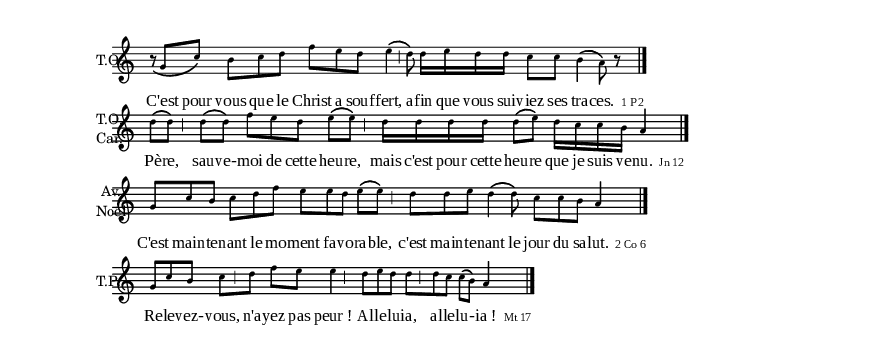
\version "2.10.0"
\include "definitions.ly"

%\markup { psaume 68}

\relative a' { 
	\new Staff {
		\cadenzaOn
		\set Staff.instrumentName = \markup{ \center-align {T.O.} }

		\times 2/3 { r8_\( g[ c\)] } \times 2/3 { b[ c  d] } 
		\ifIndent
		\times 2/3 { f[ e  d] } \times 2/3 { e4\(  \cesure d8\) } d16[ e d d] c8[ c]
		\stemDown
		\times 2/3 { b4\( a8\) } r

		
		
		\endBar
	}

	\addlyrics {
		C'est pour vous que le Christ a souf -- fert, a -- fin que vous sui -- viez ses tra -- ces.
		\markup { \citation #"1 P 2" } }
	
	
}
\relative a' { 
	\new Staff {
		\cadenzaOn
		\set Staff.instrumentName = \markup{ \center-align {T.O. Car.} }
		
		d8[\( d\)] \cesure \pespace d[\( d\)] \times 2/3 { f[ e  d] } e[\( e\)]
		\cesure \pespace d16[ d d d] d8[\( e\)] d16[ c c b] a4
		
		
		
		\endBar
	}

	\addlyrics {
		Pè -- re, sau -- ve- -- moi de cette heu -- re, mais c'est pour cette heu -- re que je suis ve -- nu.
		\markup { \citation #"Jn 12" } }
	
	
}

\relative a' { 
	\new Staff {
		\cadenzaOn
		\set Staff.instrumentName = \markup{ \center-align {Av. Noël} }
		
		\times 2/3 {g8[ c b]} \times 2/3 { c[ d  f] } \times 2/3 { e[ e  d] } e[\( e]\) \cesure \pespace \times 2/3 { d[ d e] } \times 2/3 {d4\(  d8\) } \times 2/3 { c[ c  b] } a4

		
		
		\endBar
	}

	\addlyrics {
		C'est main -- te -- nant le mo -- ment fa -- vo -- ra -- ble, c'est main -- te -- nant le jour du sa -- lut.
		\markup { \citation #"2 Co 6" } }
	
	
}

\relative a' { 
	\new Staff {
		\cadenzaOn
		\set Staff.instrumentName = \markup{ \center-align { T.P. } }
		
		\times 2/3 {g8[ c b]} c[ \cesure\pespace  d] f[ e] e4
		\cesure \pespace \times 2/3 {d8[ e d]} \times 2/3 { d[ \cesure  \pespace d c] } c[\( b\)] a4
		
		
		
		\endBar
	}

	\addlyrics {
		Re -- le -- vez- -- vous, n'a -- yez pas "peur !" Al -- le -- lu -- ia, al -- le -- lu -- - -- "ia !"
		\markup { \citation #"Mt 17" } }
	
	
}
